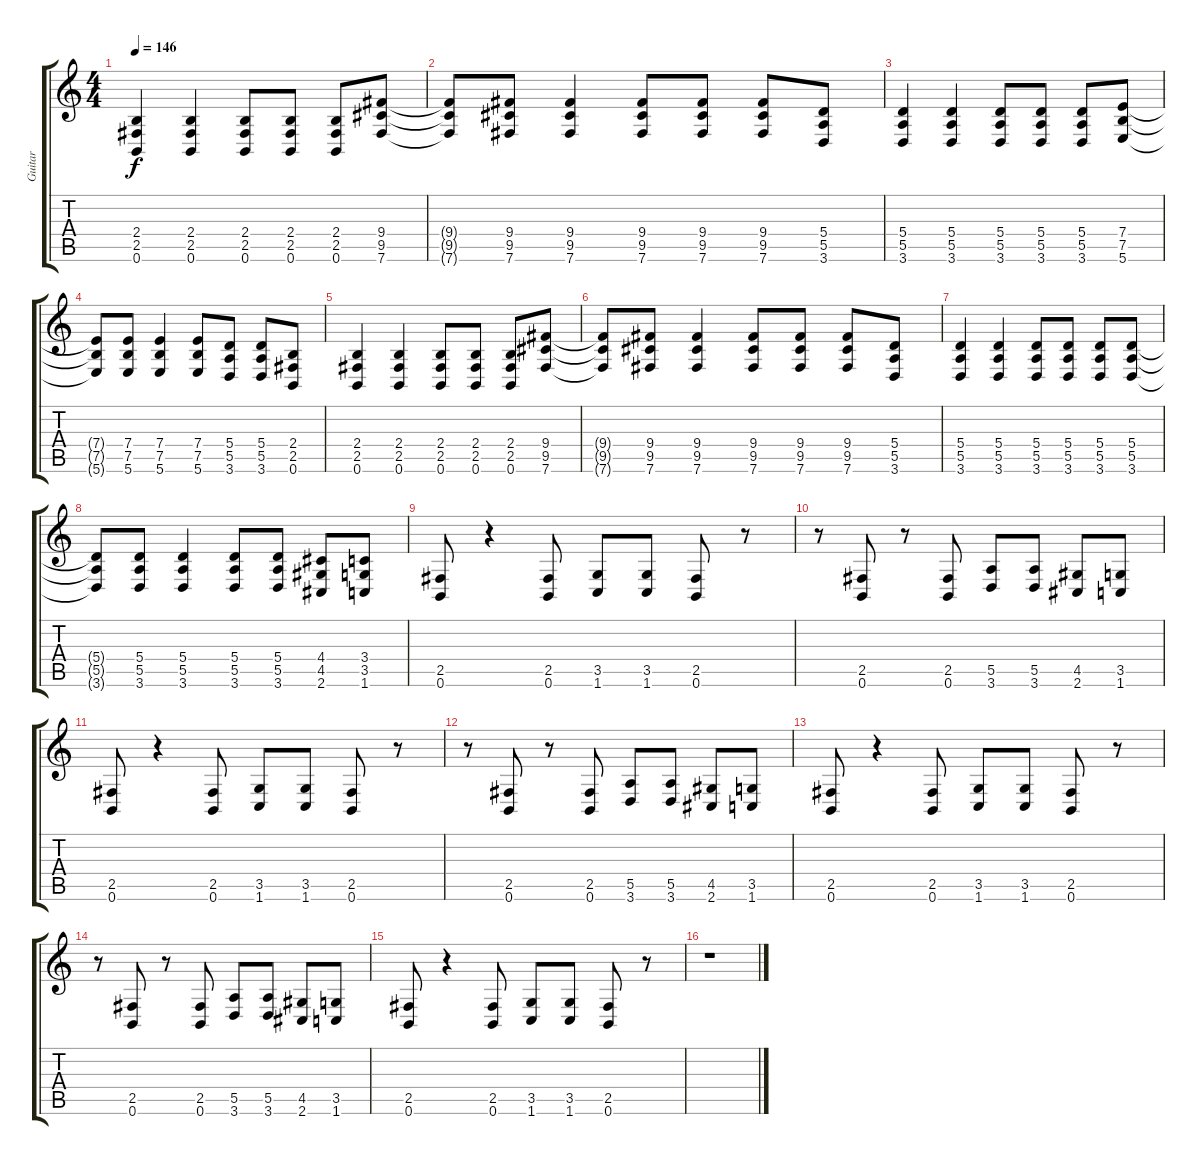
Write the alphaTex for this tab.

\track ("Guitar" "Guitar") {instrument distortionguitar}
\staff {score tabs}
\tuning (B3 Gb3 D3 A2 E2 B1) {hide}
\ts (4 4)
\tempo 146
\clef g2
\ks c
(2.4 2.5 0.6).4{dy f} (2.4 2.5 0.6).4 (2.4 2.5 0.6).8 (2.4 2.5 0.6).8 (2.4 2.5 0.6).8 (9.4 9.5 7.6).8 |
(9.4{t} 9.5{t} 7.6{t}).8 (9.4 9.5 7.6).8 (9.4 9.5 7.6).4 (9.4 9.5 7.6).8 (9.4 9.5 7.6).8 (9.4 9.5 7.6).8 (5.4 5.5 3.6).8 |
(5.4 5.5 3.6).4 (5.4 5.5 3.6).4 (5.4 5.5 3.6).8 (5.4 5.5 3.6).8 (5.4 5.5 3.6).8 (7.4 7.5 5.6).8 |
(7.4{t} 7.5{t} 5.6{t}).8 (7.4 7.5 5.6).8 (7.4 7.5 5.6).4 (7.4 7.5 5.6).8 (5.4 5.5 3.6).8 (5.4 5.5 3.6).8 (2.4 2.5 0.6).8 |
(2.4 2.5 0.6).4 (2.4 2.5 0.6).4 (2.4 2.5 0.6).8 (2.4 2.5 0.6).8 (2.4 2.5 0.6).8 (9.4 9.5 7.6).8 |
(9.4{t} 9.5{t} 7.6{t}).8 (9.4 9.5 7.6).8 (9.4 9.5 7.6).4 (9.4 9.5 7.6).8 (9.4 9.5 7.6).8 (9.4 9.5 7.6).8 (5.4 5.5 3.6).8 |
(5.4 5.5 3.6).4 (5.4 5.5 3.6).4 (5.4 5.5 3.6).8 (5.4 5.5 3.6).8 (5.4 5.5 3.6).8 (5.4 5.5 3.6).8 |
(5.4{t} 5.5{t} 3.6{t}).8 (5.4 5.5 3.6).8 (5.4 5.5 3.6).4 (5.4 5.5 3.6).8 (5.4 5.5 3.6).8 (4.4 4.5 2.6).8 (3.4 3.5 1.6).8 |
(2.5 0.6).8 r.4 (2.5 0.6).8 (3.5 1.6).8 (3.5 1.6).8 (2.5 0.6).8 r.8 |
r.8 (2.5 0.6).8 r.8 (2.5 0.6).8 (5.5 3.6).8 (5.5 3.6).8 (4.5 2.6).8 (3.5 1.6).8 |
(2.5 0.6).8 r.4 (2.5 0.6).8 (3.5 1.6).8 (3.5 1.6).8 (2.5 0.6).8 r.8 |
r.8 (2.5 0.6).8 r.8 (2.5 0.6).8 (5.5 3.6).8 (5.5 3.6).8 (4.5 2.6).8 (3.5 1.6).8 |
(2.5 0.6).8 r.4 (2.5 0.6).8 (3.5 1.6).8 (3.5 1.6).8 (2.5 0.6).8 r.8 |
r.8 (2.5 0.6).8 r.8 (2.5 0.6).8 (5.5 3.6).8 (5.5 3.6).8 (4.5 2.6).8 (3.5 1.6).8 |
(2.5 0.6).8 r.4 (2.5 0.6).8 (3.5 1.6).8 (3.5 1.6).8 (2.5 0.6).8 r.8 |
r.1
